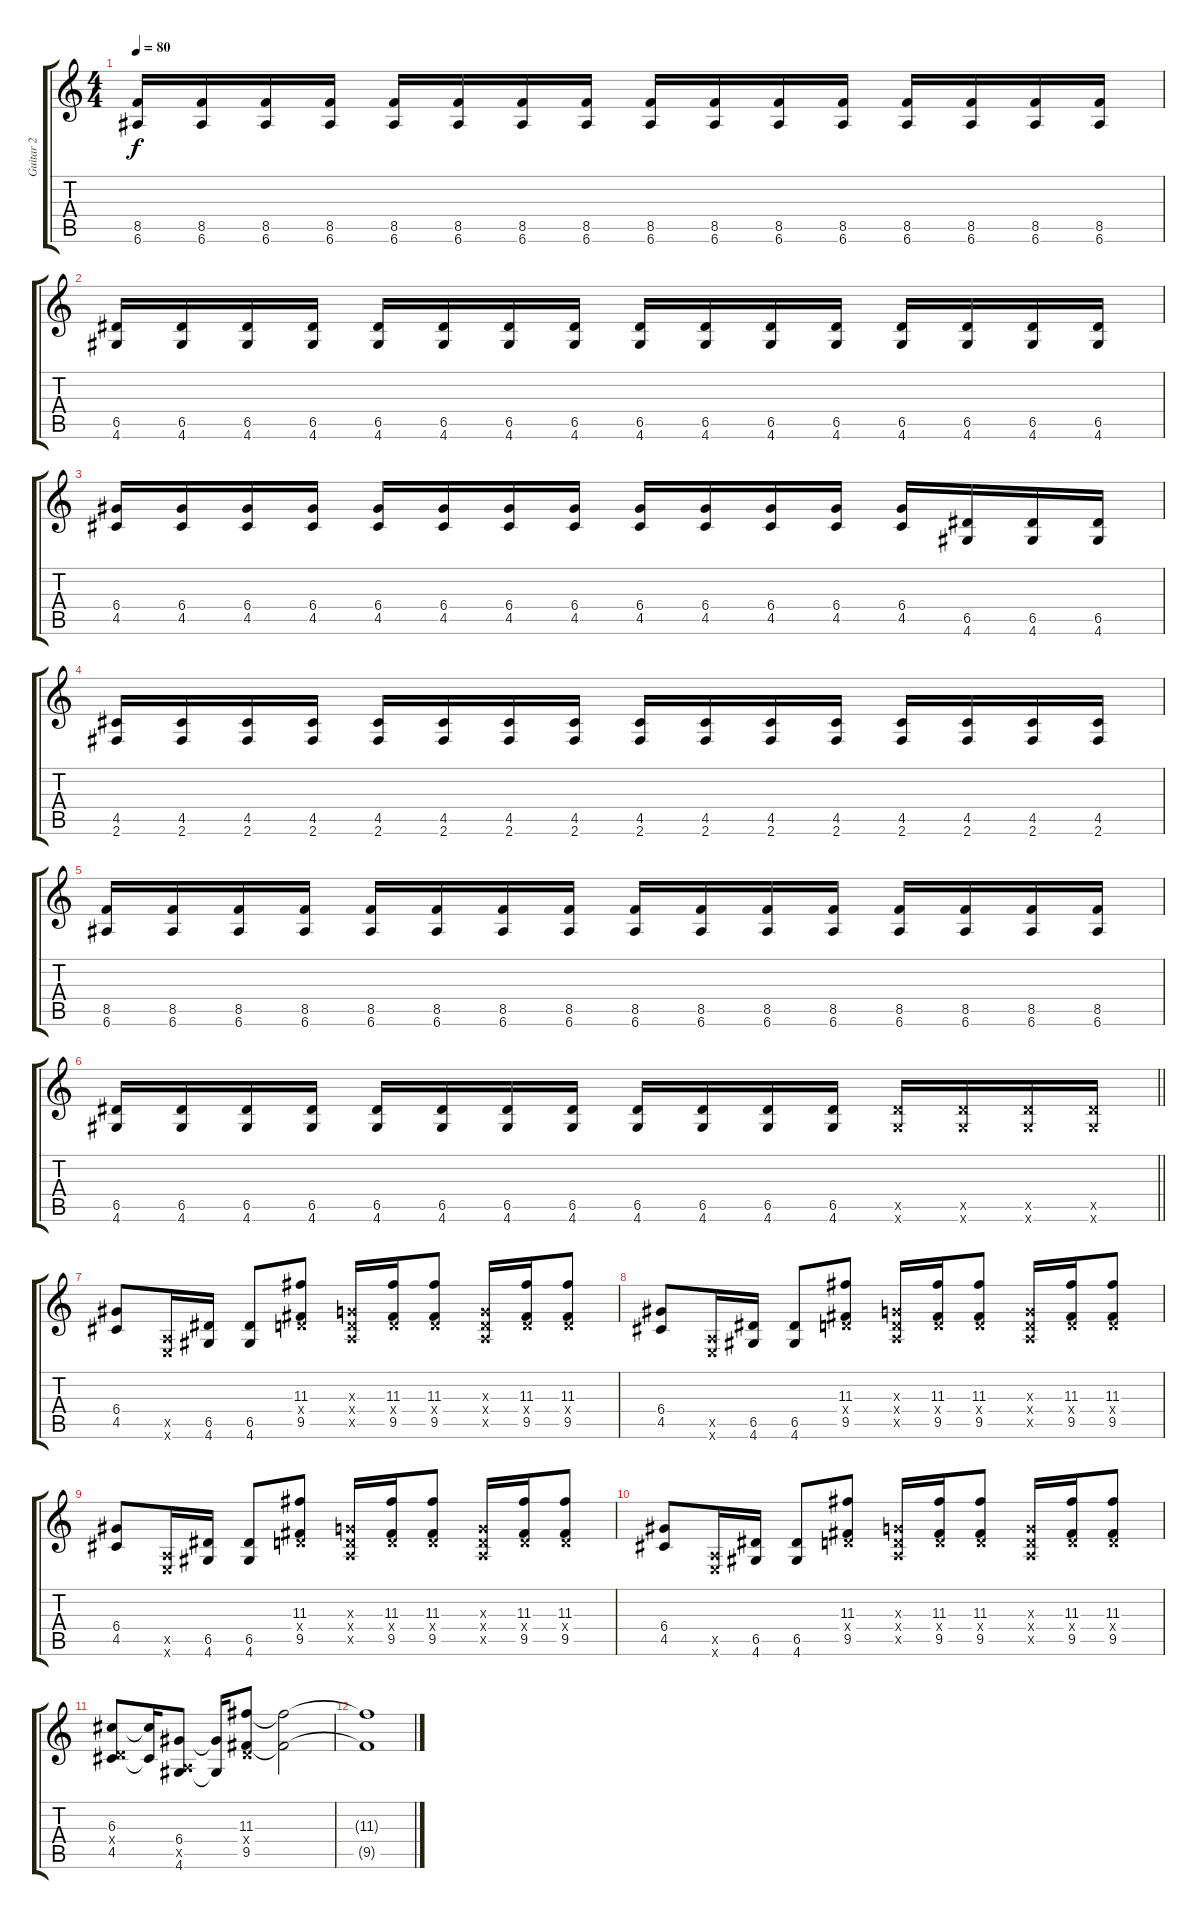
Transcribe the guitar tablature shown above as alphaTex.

\track ("Guitar 2" "Guitar 2") {instrument overdrivenguitar}
\staff {score tabs}
\tuning (E4 B3 G3 D3 A2 E2) {hide}
\ts (4 4)
\tempo 80
\clef g2
\ks c
(8.5 6.6).16{dy f} (8.5 6.6).16 (8.5 6.6).16 (8.5 6.6).16 (8.5 6.6).16 (8.5 6.6).16 (8.5 6.6).16 (8.5 6.6).16 (8.5 6.6).16 (8.5 6.6).16 (8.5 6.6).16 (8.5 6.6).16 (8.5 6.6).16 (8.5 6.6).16 (8.5 6.6).16 (8.5 6.6).16 |
(6.5 4.6).16 (6.5 4.6).16 (6.5 4.6).16 (6.5 4.6).16 (6.5 4.6).16 (6.5 4.6).16 (6.5 4.6).16 (6.5 4.6).16 (6.5 4.6).16 (6.5 4.6).16 (6.5 4.6).16 (6.5 4.6).16 (6.5 4.6).16 (6.5 4.6).16 (6.5 4.6).16 (6.5 4.6).16 |
(6.4 4.5).16 (6.4 4.5).16 (6.4 4.5).16 (6.4 4.5).16 (6.4 4.5).16 (6.4 4.5).16 (6.4 4.5).16 (6.4 4.5).16 (6.4 4.5).16 (6.4 4.5).16 (6.4 4.5).16 (6.4 4.5).16 (6.4 4.5).16 (6.5 4.6).16 (6.5 4.6).16 (6.5 4.6).16 |
(4.5 2.6).16 (4.5 2.6).16 (4.5 2.6).16 (4.5 2.6).16 (4.5 2.6).16 (4.5 2.6).16 (4.5 2.6).16 (4.5 2.6).16 (4.5 2.6).16 (4.5 2.6).16 (4.5 2.6).16 (4.5 2.6).16 (4.5 2.6).16 (4.5 2.6).16 (4.5 2.6).16 (4.5 2.6).16 |
(8.5 6.6).16 (8.5 6.6).16 (8.5 6.6).16 (8.5 6.6).16 (8.5 6.6).16 (8.5 6.6).16 (8.5 6.6).16 (8.5 6.6).16 (8.5 6.6).16 (8.5 6.6).16 (8.5 6.6).16 (8.5 6.6).16 (8.5 6.6).16 (8.5 6.6).16 (8.5 6.6).16 (8.5 6.6).16 |
\barLineRight lightlight
(6.5 4.6).16 (6.5 4.6).16 (6.5 4.6).16 (6.5 4.6).16 (6.5 4.6).16 (6.5 4.6).16 (6.5 4.6).16 (6.5 4.6).16 (6.5 4.6).16 (6.5 4.6).16 (6.5 4.6).16 (6.5 4.6).16 (6.5{x} 4.6{x}).16 (6.5{x} 4.6{x}).16 (6.5{x} 4.6{x}).16 (6.5{x} 4.6{x}).16 |
(6.4 4.5).8{volume 5} (0.5{x} 0.6{x}).16 (6.5 4.6).16 (6.5 4.6).8 (11.3 0.4{x} 9.5).8 (0.3{x} 0.4{x} 0.5{x}).16 (11.3 0.4{x} 9.5).16 (11.3 0.4{x} 9.5).8 (0.3{x} 0.4{x} 0.5{x}).16 (11.3 0.4{x} 9.5).16 (11.3 0.4{x} 9.5).8 |
(6.4 4.5).8 (0.5{x} 0.6{x}).16 (6.5 4.6).16 (6.5 4.6).8 (11.3 0.4{x} 9.5).8 (0.3{x} 0.4{x} 0.5{x}).16 (11.3 0.4{x} 9.5).16 (11.3 0.4{x} 9.5).8 (0.3{x} 0.4{x} 0.5{x}).16 (11.3 0.4{x} 9.5).16 (11.3 0.4{x} 9.5).8 |
(6.4 4.5).8 (0.5{x} 0.6{x}).16 (6.5 4.6).16 (6.5 4.6).8 (11.3 0.4{x} 9.5).8 (0.3{x} 0.4{x} 0.5{x}).16 (11.3 0.4{x} 9.5).16 (11.3 0.4{x} 9.5).8 (0.3{x} 0.4{x} 0.5{x}).16 (11.3 0.4{x} 9.5).16 (11.3 0.4{x} 9.5).8 |
(6.4 4.5).8 (0.5{x} 0.6{x}).16 (6.5 4.6).16 (6.5 4.6).8 (11.3 0.4{x} 9.5).8 (0.3{x} 0.4{x} 0.5{x}).16 (11.3 0.4{x} 9.5).16 (11.3 0.4{x} 9.5).8 (0.3{x} 0.4{x} 0.5{x}).16 (11.3 0.4{x} 9.5).16 (11.3 0.4{x} 9.5).8 |
(6.3 0.4{x} 4.5).8 (6.3{t} 4.5{t}).16 (6.4 0.5{x} 4.6).8 (6.4{t} 4.6{t}).16 (11.3 0.4{x} 9.5).8 (11.3{t} 9.5{t}).2 |
(11.3{t} 9.5{t}).1
